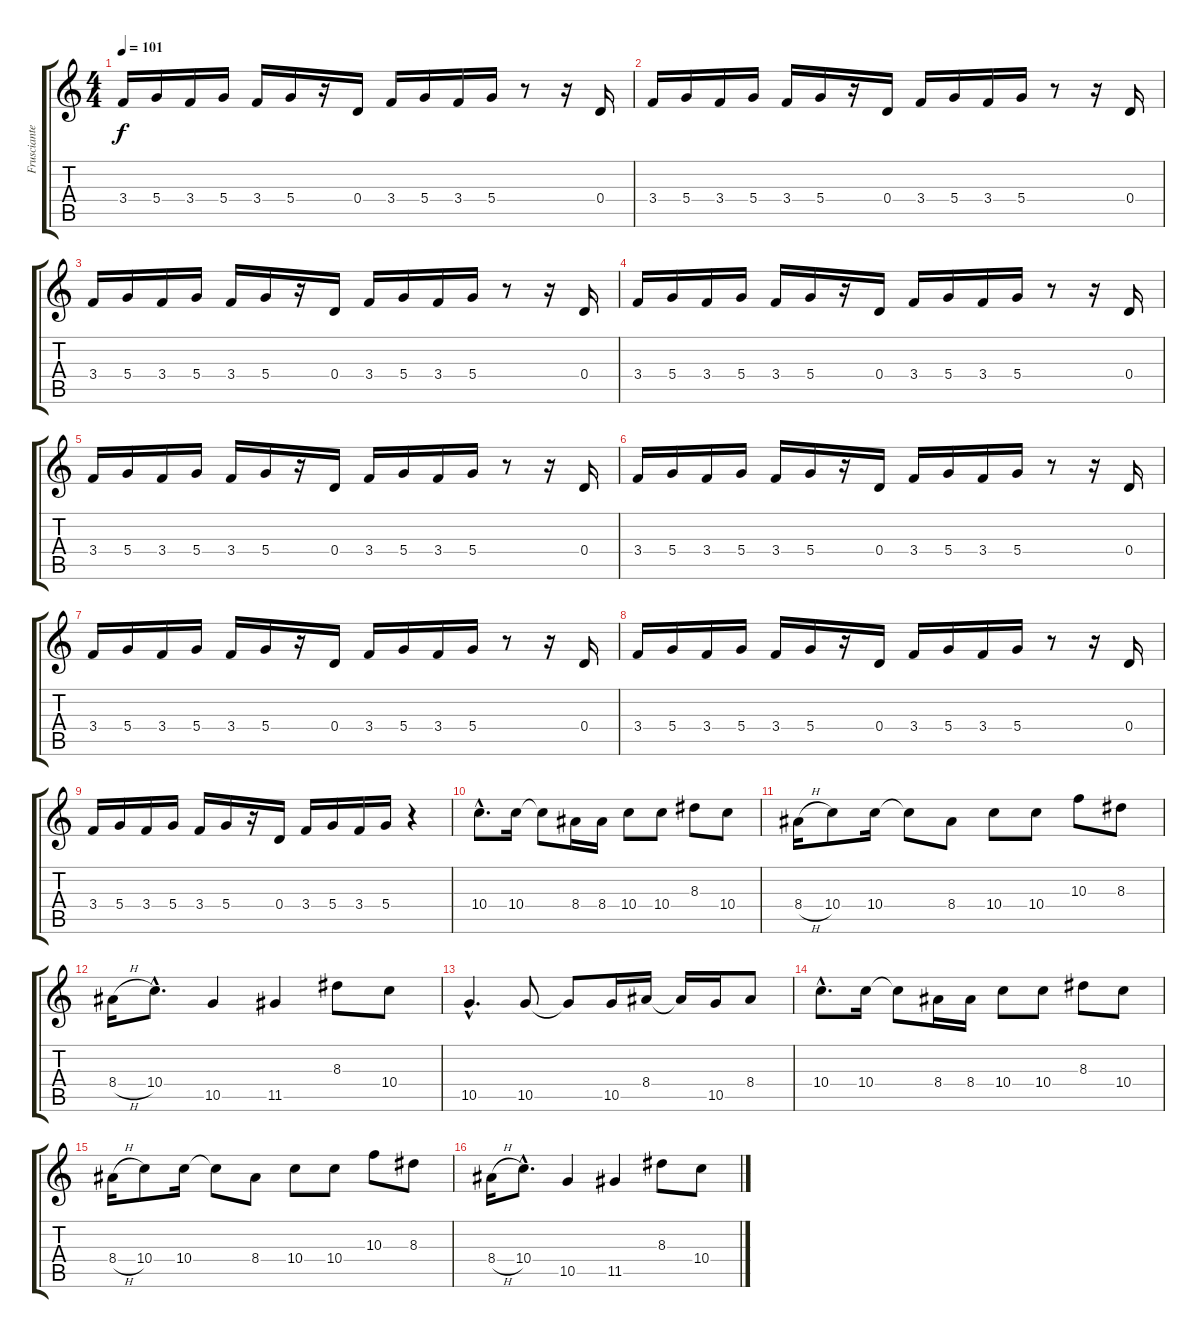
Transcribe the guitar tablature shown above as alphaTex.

\track ("Frusciante (Clean Guitar)" "Frusciante") {instrument electricguitarclean}
\staff {score tabs}
\tuning (E4 B3 G3 D3 A2 E2) {hide}
\ts (4 4)
\tempo 101
\clef g2
\ks c
3.4.16{dy f} 5.4.16 3.4.16 5.4.16 3.4.16 5.4.16 r.16 0.4.16 3.4.16 5.4.16 3.4.16 5.4.16 r.8 r.16 0.4.16 |
3.4.16 5.4.16 3.4.16 5.4.16 3.4.16 5.4.16 r.16 0.4.16 3.4.16 5.4.16 3.4.16 5.4.16 r.8 r.16 0.4.16 |
3.4.16 5.4.16 3.4.16 5.4.16 3.4.16 5.4.16 r.16 0.4.16 3.4.16 5.4.16 3.4.16 5.4.16 r.8 r.16 0.4.16 |
3.4.16 5.4.16 3.4.16 5.4.16 3.4.16 5.4.16 r.16 0.4.16 3.4.16 5.4.16 3.4.16 5.4.16 r.8 r.16 0.4.16 |
3.4.16 5.4.16 3.4.16 5.4.16 3.4.16 5.4.16 r.16 0.4.16 3.4.16 5.4.16 3.4.16 5.4.16 r.8 r.16 0.4.16 |
3.4.16 5.4.16 3.4.16 5.4.16 3.4.16 5.4.16 r.16 0.4.16 3.4.16 5.4.16 3.4.16 5.4.16 r.8 r.16 0.4.16 |
3.4.16 5.4.16 3.4.16 5.4.16 3.4.16 5.4.16 r.16 0.4.16 3.4.16 5.4.16 3.4.16 5.4.16 r.8 r.16 0.4.16 |
3.4.16 5.4.16 3.4.16 5.4.16 3.4.16 5.4.16 r.16 0.4.16 3.4.16 5.4.16 3.4.16 5.4.16 r.8 r.16 0.4.16 |
3.4.16 5.4.16 3.4.16 5.4.16 3.4.16 5.4.16 r.16 0.4.16 3.4.16 5.4.16 3.4.16 5.4.16 r.4 |
10.4{hac}.8{d} 10.4.16 10.4{t}.8 8.4.16 8.4.16 10.4.8 10.4.8 8.3.8 10.4.8 |
8.4{h}.16 10.4.8 10.4.16 10.4{t}.8 8.4.8 10.4.8 10.4.8 10.3.8 8.3.8 |
8.4{h}.16 10.4{hac}.8{d} 10.5.4 11.5.4 8.3.8 10.4.8 |
10.5{hac}.4{d} 10.5.8 10.5{t}.8 10.5.16 8.4.16 8.4{t}.16 10.5.16 8.4.8 |
10.4{hac}.8{d} 10.4.16 10.4{t}.8 8.4.16 8.4.16 10.4.8 10.4.8 8.3.8 10.4.8 |
8.4{h}.16 10.4.8 10.4.16 10.4{t}.8 8.4.8 10.4.8 10.4.8 10.3.8 8.3.8 |
8.4{h}.16 10.4{hac}.8{d} 10.5.4 11.5.4 8.3.8 10.4.8
